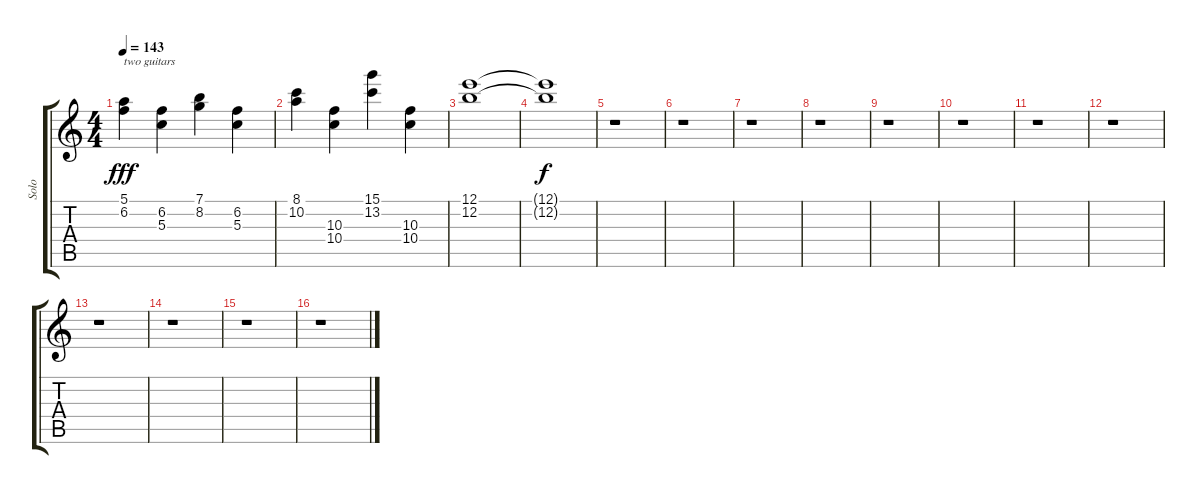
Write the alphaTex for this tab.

\track ("Solo" "Solo") {instrument overdrivenguitar}
\staff {score tabs}
\tuning (E4 B3 G3 D3 A2 E2) {hide}
\ts (4 4)
\tempo 143
\clef g2
\ks c
(5.1 6.2).4{txt "two guitars" dy fff} (6.2 5.3).4 (7.1 8.2).4 (6.2 5.3).4 |
(8.1 10.2).4 (10.3 10.4).4 (15.1 13.2).4 (10.3 10.4).4 |
(12.1 12.2).1 |
(12.1{t} 12.2{t}).1{dy f} |
r.1 |
r.1 |
r.1 |
r.1 |
r.1 |
r.1 |
r.1 |
r.1 |
r.1 |
r.1 |
r.1 |
r.1
